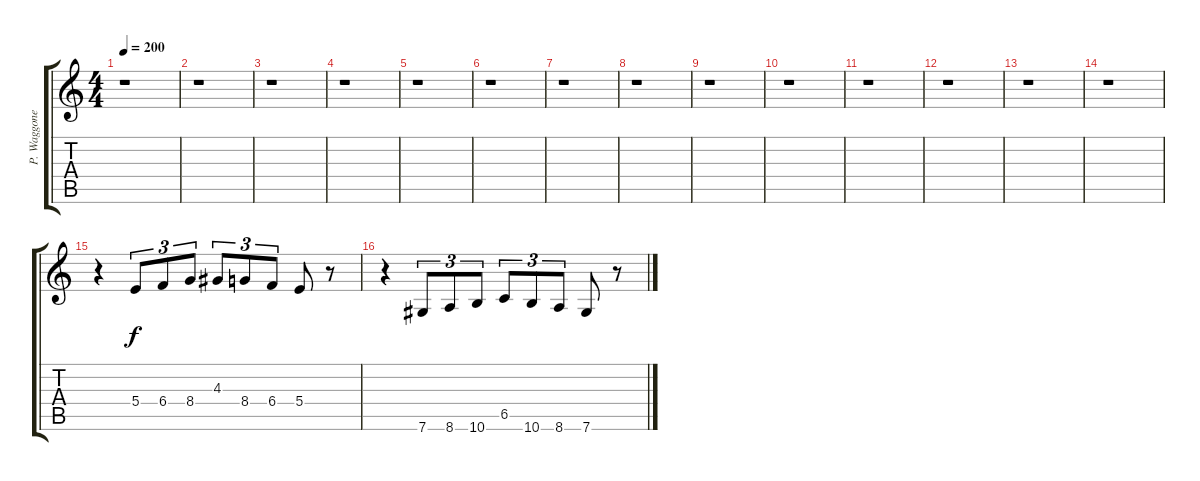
\track ("P. Waggoner Lead Gtr." "P. Waggone") {instrument acousticguitarsteel}
\staff {score tabs}
\tuning (Db4 Ab3 E3 B2 Gb2 Db2) {hide}
\ts (4 4)
\tempo 200
\clef g2
\ks c
r.1{dy f} |
r.1 |
r.1 |
r.1 |
r.1 |
r.1 |
r.1 |
r.1 |
r.1 |
r.1 |
r.1 |
r.1 |
r.1 |
r.1 |
r.4{volume 10 balance 8 instrument distortionguitar} 5.4.8{tu (3 2)} 6.4.8{tu (3 2)} 8.4.8{tu (3 2)} 4.3.8{tu (3 2)} 8.4.8{tu (3 2)} 6.4.8{tu (3 2)} 5.4.8 r.8 |
r.4 7.6.8{tu (3 2)} 8.6.8{tu (3 2)} 10.6.8{tu (3 2)} 6.5.8{tu (3 2)} 10.6.8{tu (3 2)} 8.6.8{tu (3 2)} 7.6.8 r.8
